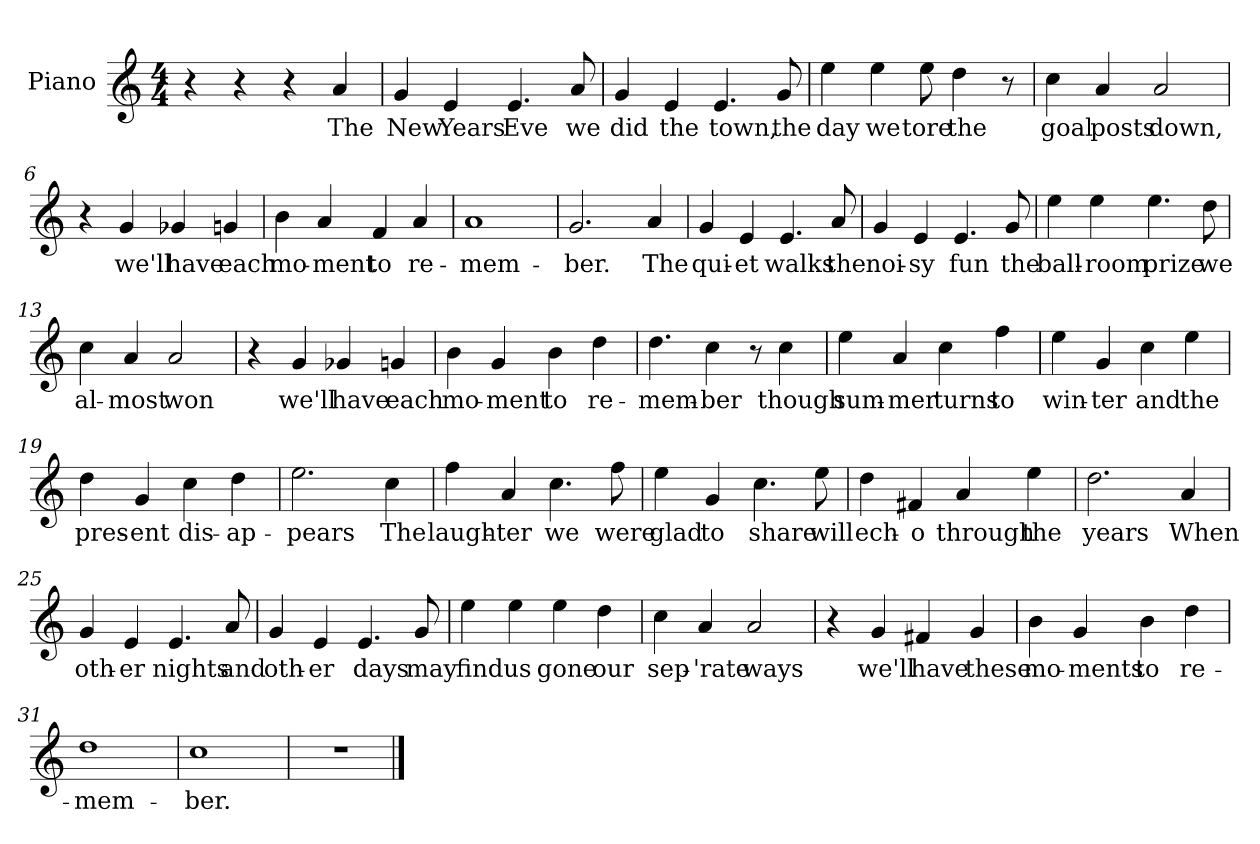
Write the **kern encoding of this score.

**kern	**text
*part1	*part1
*staff1	*staff1
*I"Piano	*
*I'Pno	*
*clefG2	*
*k[]	*
*C:	*
*M4/4	*
=1	=1
4r	.
4r	.
4r	.
4a/	The
=2	=2
4g/	New
4e/	Years
4.e/	Eve
8a/	we
=3	=3
4g/	did
4e/	the
4.e/	town,
8g/	the
=4	=4
4ee\	day
4ee\	we
8ee\	tore
4dd\	the
8r	.
!!LO:LB:g=z
=5	=5
4cc\	goal
4a/	posts
2a/	down,
=6	=6
4r	.
4g/	we'll
4g-X/	have
4gn/	each
=7	=7
4b\	mo-
4a/	ment
4f/	to
4a/	re-
=8	=8
1a	-mem-
=9	=9
2.g/	ber.
4a/	The
!!LO:LB:g=z
=10	=10
4g/	qui-
4e/	-et
4.e/	walks
8a/	the
=11	=11
4g/	noi-
4e/	-sy
4.e/	fun
8g/	the
=12	=12
4ee\	ball-
4ee\	-room
4.ee\	prize
8dd\	we
=13	=13
4cc\	al-
4a/	-most
2a/	won
!!LO:LB:g=z
=14	=14
4r	.
4g/	we'll
4g-X/	have
4gn/	each
=15	=15
4b\	mo-
4g/	-ment
4b\	to
4dd\	re-
=16	=16
4.dd\	mem-
4cc\	-ber
8r	.
4cc\	though
=17	=17
4ee\	sum-
4a/	mer
4cc\	turns
4ff\	to
!!LO:LB:g=z
=18	=18
4ee\	win-
4g/	-ter
4cc\	and
4ee\	the
=19	=19
4dd\	pres-
4g/	-ent
4cc\	dis-
4dd\	-ap-
=20	=20
2.ee\	-pears
4cc\	The
=21	=21
4ff\	laugh-
4a/	-ter
4.cc\	we
8ff\	were
=22	=22
4ee\	glad
4g/	to
4.cc\	share
8ee\	will
!!LO:LB:g=z
=23	=23
4dd\	ech-
4f#X/	-o
4a/	through
4ee\	the
=24	=24
2.dd\	years
4a/	When
=25	=25
4g/	oth-
4e/	-er
4.e/	nights
8a/	and
=26	=26
4g/	oth-
4e/	-er
4.e/	days
8g/	may
!!LO:LB:g=z
=27	=27
4ee\	find
4ee\	us
4ee\	gone
4dd\	our
=28	=28
4cc\	sep-
4a/	-'rate
2a/	ways
=29	=29
4r	.
4g/	we'll
4f#X/	have
4g/	these
=30	=30
4b\	mo-
4g/	-ments
4b\	to
4dd\	re-
=31	=31
1dd	-mem-
!!LO:LB:g=z
=32	=32
1cc	-ber.
=33	=33
1r	.
==	==
*-	*-
